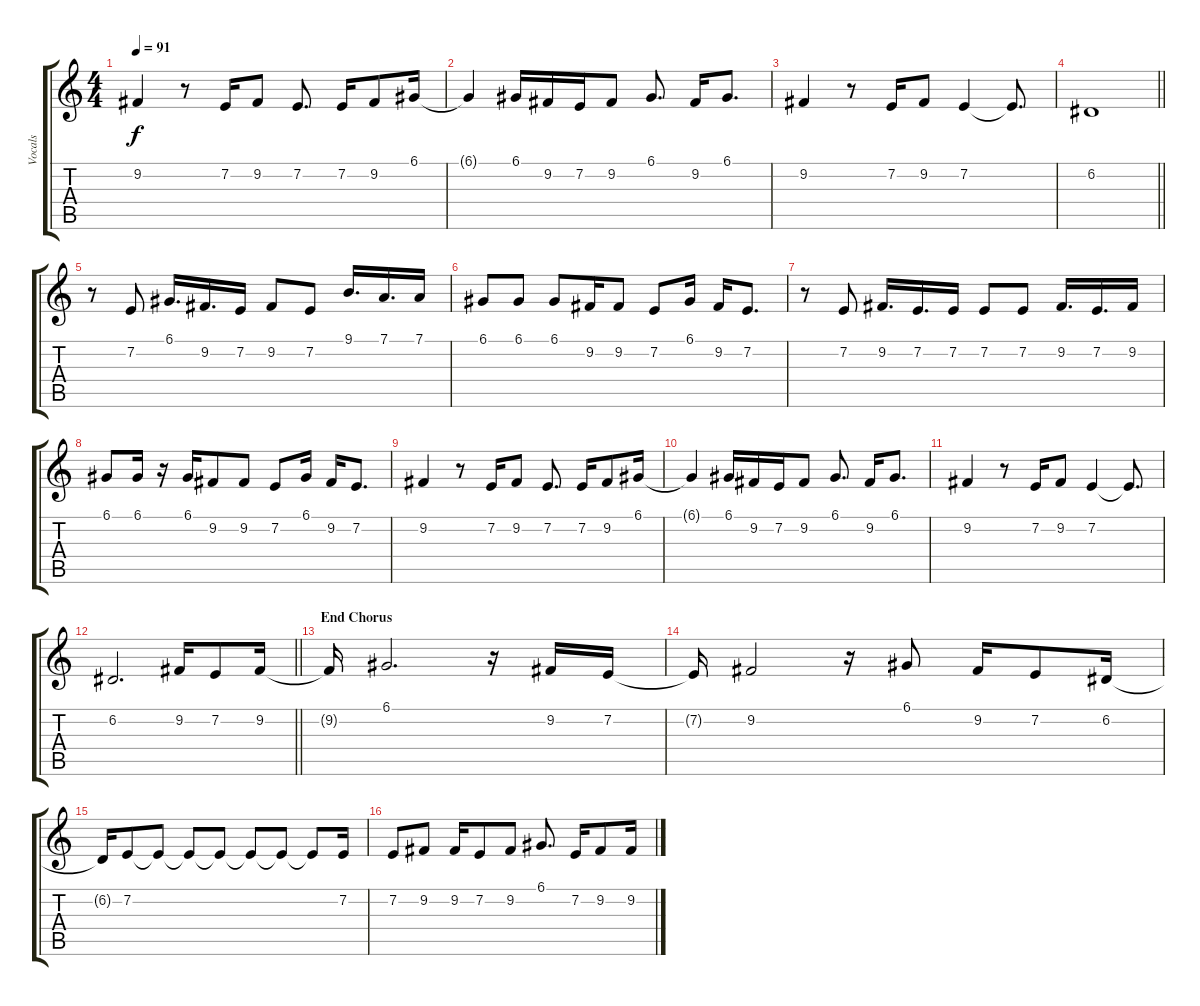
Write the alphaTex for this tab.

\track ("Vocals" "Vocals") {instrument flute}
\staff {score tabs}
\tuning (D4 A3 F3 C3 G2 D2) {hide}
\ts (4 4)
\tempo 91
\clef g2
\ks c
9.2{t}.4{dy f} r.8 7.2.16 9.2.8 7.2.8{d} 7.2.16 9.2.8 6.1.16 |
6.1{t}.4 6.1.16 9.2.16 7.2.16 9.2.8 6.1.8{d} 9.2.16 6.1.8{d} |
9.2.4 r.8 7.2.16 9.2.8 7.2.4 7.2{t}.8{d} |
\barLineRight lightlight
6.2.1 |
\section ("" "")
r.8 7.2.8 6.1.16{d} 9.2.16{d} 7.2.16 9.2.8 7.2.8 9.1.16{d} 7.1.16{d} 7.1.16 |
6.1.8 6.1.8 6.1.8 9.2.16 9.2.8 7.2.8 6.1.16 9.2.16 7.2.8{d} |
r.8 7.2.8 9.2.16{d} 7.2.16{d} 7.2.16 7.2.8 7.2.8 9.2.16{d} 7.2.16{d} 9.2.16 |
6.1.8 6.1.16 r.16 6.1.16 9.2.8 9.2.8 7.2.8 6.1.16 9.2.16 7.2.8{d} |
9.2.4 r.8 7.2.16 9.2.8 7.2.8{d} 7.2.16 9.2.8 6.1.16 |
6.1{t}.4 6.1.16 9.2.16 7.2.16 9.2.8 6.1.8{d} 9.2.16 6.1.8{d} |
9.2.4 r.8 7.2.16 9.2.8 7.2.4 7.2{t}.8{d} |
\barLineRight lightlight
6.2.2{d} 9.2.16 7.2.8 9.2.16 |
\section ("" "End Chorus")
9.2{t}.16 6.1.2{d} r.16 9.2.16 7.2.16 |
7.2{t}.16 9.2.2 r.16 6.1.8 9.2.16 7.2.8 6.2.16 |
6.2{t}.16 7.2.8 7.2{t}.8 7.2{t}.8 7.2{t}.8 7.2{t}.8 7.2{t}.8 7.2{t}.8 7.2.16 |
7.2.8 9.2.8 9.2.16 7.2.8 9.2.8 6.1.8{d} 7.2.16 9.2.8 9.2.16
